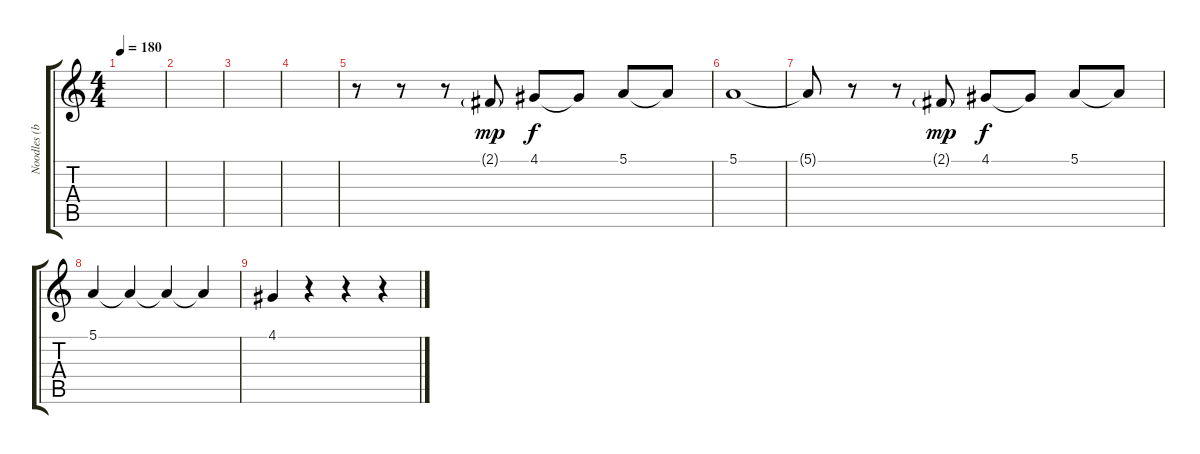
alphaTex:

\track ("Noodles (back vocals)" "Noodles (b") {instrument englishhorn}
\staff {score tabs}
\tuning (E4 B3 G3 D3 A2 E2) {hide}
\ts (4 4)
\tempo 180
\clef g2
\ks c
|
|
|
|
r.8 r.8 r.8 2.1{g}.8{dy mp} 4.1.8{dy f} 4.1{t}.8 5.1.8 5.1{t}.8 |
5.1.1 |
5.1{t}.8 r.8 r.8 2.1{g}.8{dy mp} 4.1.8{dy f} 4.1{t}.8 5.1.8 5.1{t}.8 |
5.1.4 5.1{t}.4 5.1{t}.4 5.1{t}.4 |
4.1.4 r.4 r.4 r.4
